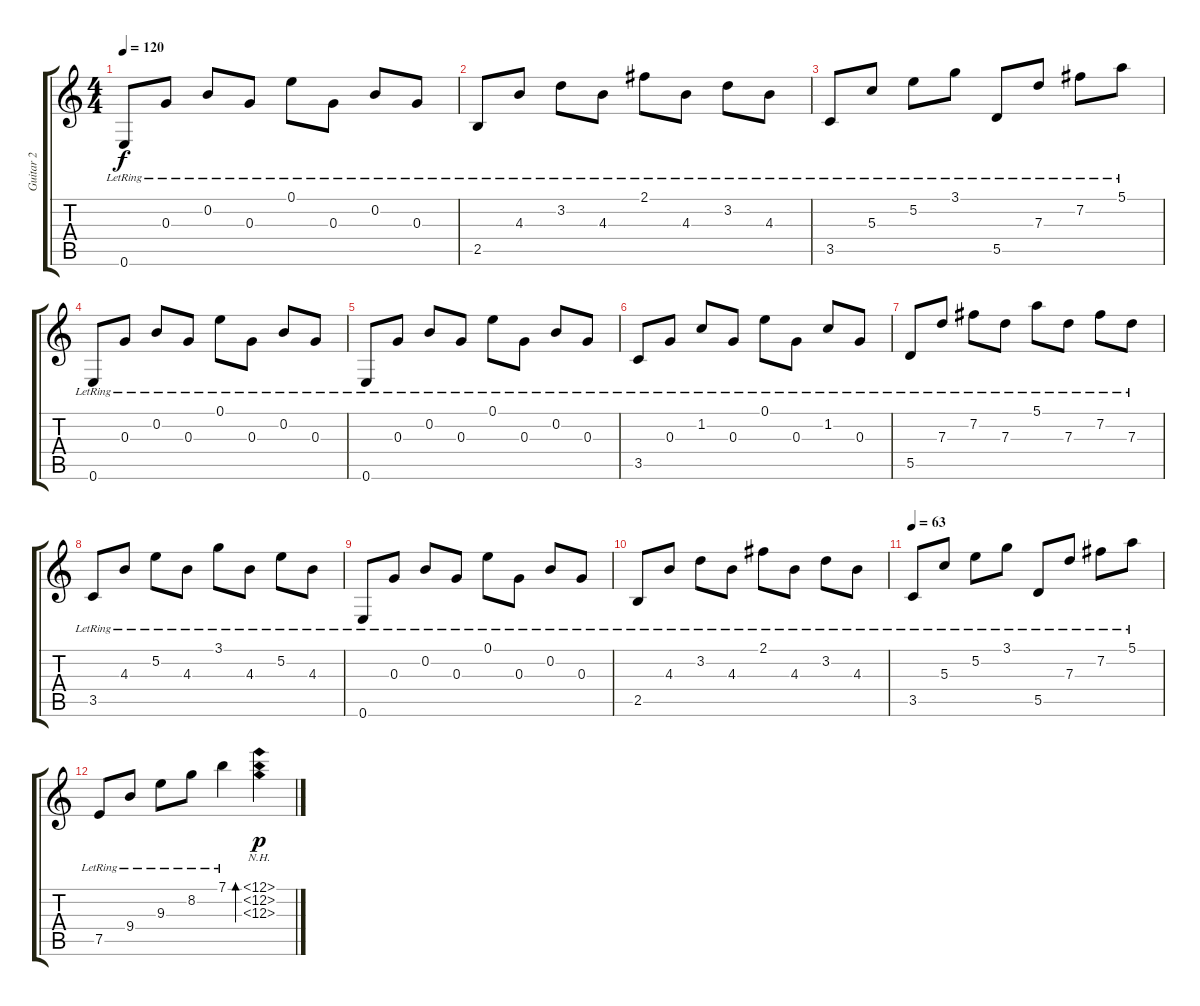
\track ("Guitar 2" "Guitar 2") {instrument acousticguitarsteel}
\staff {score tabs}
\tuning (E4 B3 G3 D3 A2 E2) {hide}
\ts (4 4)
\tempo 120
\clef g2
\ks c
0.6{lr}.8{dy f} 0.3{lr}.8 0.2{lr}.8 0.3{lr}.8 0.1{lr}.8 0.3{lr}.8 0.2{lr}.8 0.3{lr}.8 |
2.5{lr}.8 4.3{lr}.8 3.2{lr}.8 4.3{lr}.8 2.1{lr}.8 4.3{lr}.8 3.2{lr}.8 4.3{lr}.8 |
3.5{lr}.8 5.3{lr}.8 5.2{lr}.8 3.1{lr}.8 5.5{lr}.8 7.3{lr}.8 7.2{lr}.8 5.1{lr}.8 |
0.6{lr}.8 0.3{lr}.8 0.2{lr}.8 0.3{lr}.8 0.1{lr}.8 0.3{lr}.8 0.2{lr}.8 0.3{lr}.8 |
0.6{lr}.8 0.3{lr}.8 0.2{lr}.8 0.3{lr}.8 0.1{lr}.8 0.3{lr}.8 0.2{lr}.8 0.3{lr}.8 |
3.5{lr}.8 0.3{lr}.8 1.2{lr}.8 0.3{lr}.8 0.1{lr}.8 0.3{lr}.8 1.2{lr}.8 0.3{lr}.8 |
5.5{lr}.8 7.3{lr}.8 7.2{lr}.8 7.3{lr}.8 5.1{lr}.8 7.3{lr}.8 7.2{lr}.8 7.3{lr}.8 |
3.5{lr}.8 4.3{lr}.8 5.2{lr}.8 4.3{lr}.8 3.1{lr}.8 4.3{lr}.8 5.2{lr}.8 4.3{lr}.8 |
0.6{lr}.8 0.3{lr}.8 0.2{lr}.8 0.3{lr}.8 0.1{lr}.8 0.3{lr}.8 0.2{lr}.8 0.3{lr}.8 |
2.5{lr}.8 4.3{lr}.8 3.2{lr}.8 4.3{lr}.8 2.1{lr}.8 4.3{lr}.8 3.2{lr}.8 4.3{lr}.8 |
\tempo 63
3.5{lr}.8 5.3{lr}.8 5.2{lr}.8 3.1{lr}.8 5.5{lr}.8 7.3{lr}.8 7.2{lr}.8 5.1{lr}.8 |
7.5{lr}.8 9.4{lr}.8 9.3{lr}.8 8.2{lr}.8 7.1{lr}.4 (12.1{nh} 12.2{nh} 12.3{nh}).4{bd 240 dy p}
